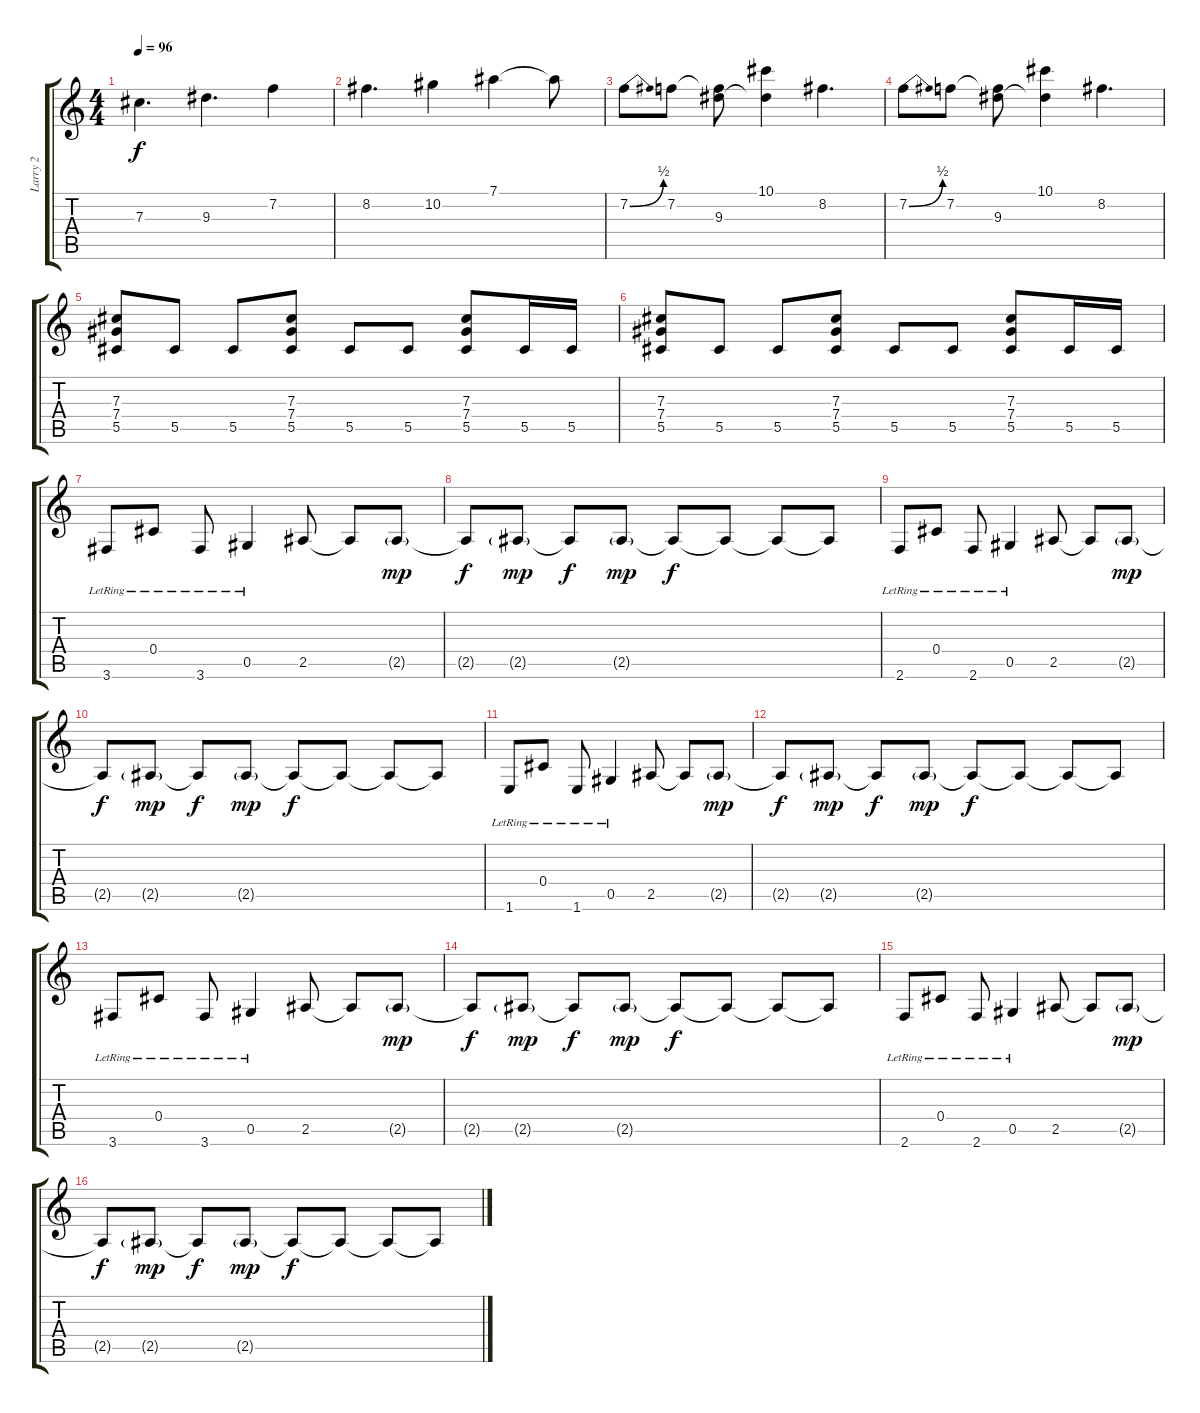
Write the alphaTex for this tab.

\track ("Larry 2" "Larry 2") {instrument electricguitarjazz}
\staff {score tabs}
\tuning (Eb4 Bb3 Gb3 Db3 Ab2 Eb2) {hide}
\ts (4 4)
\tempo 96
\clef g2
\ks c
7.3.4{d dy f} 9.3.4{d} 7.2.4 |
8.2.4{d} 10.2.4 7.1.4 7.1{t}.8 |
7.2{be (bend 0 0 60 2)}.8 7.2.8 (7.2{t} 9.3).8 (10.1 9.3{t}).4 8.2.4{d} |
7.2{be (bend 0 0 60 2)}.8 7.2.8 (7.2{t} 9.3).8 (10.1 9.3{t}).4 8.2.4{d} |
(7.3 7.4 5.5).8 5.5.8 5.5.8 (7.3 7.4 5.5).8 5.5.8 5.5.8 (7.3 7.4 5.5).8 5.5.16 5.5.16 |
(7.3 7.4 5.5).8 5.5.8 5.5.8 (7.3 7.4 5.5).8 5.5.8 5.5.8 (7.3 7.4 5.5).8 5.5.16 5.5.16 |
3.6{lr}.8{volume 12 instrument electricguitarjazz} 0.4{lr}.8 3.6{lr}.8 0.5{lr}.4 2.5.8 2.5{t}.8 2.5{g}.8{dy mp} |
2.5{t}.8{dy f} 2.5{g}.8{dy mp} 2.5{t}.8{dy f} 2.5{g}.8{dy mp} 2.5{t}.8{dy f} 2.5{t}.8 2.5{t}.8 2.5{t}.8 |
2.6{lr}.8 0.4{lr}.8 2.6{lr}.8 0.5{lr}.4 2.5.8 2.5{t}.8 2.5{g}.8{dy mp} |
2.5{t}.8{dy f} 2.5{g}.8{dy mp} 2.5{t}.8{dy f} 2.5{g}.8{dy mp} 2.5{t}.8{dy f} 2.5{t}.8 2.5{t}.8 2.5{t}.8 |
1.6{lr}.8 0.4{lr}.8 1.6{lr}.8 0.5{lr}.4 2.5.8 2.5{t}.8 2.5{g}.8{dy mp} |
2.5{t}.8{dy f} 2.5{g}.8{dy mp} 2.5{t}.8{dy f} 2.5{g}.8{dy mp} 2.5{t}.8{dy f} 2.5{t}.8 2.5{t}.8 2.5{t}.8 |
3.6{lr}.8 0.4{lr}.8 3.6{lr}.8 0.5{lr}.4 2.5.8 2.5{t}.8 2.5{g}.8{dy mp} |
2.5{t}.8{dy f} 2.5{g}.8{dy mp} 2.5{t}.8{dy f} 2.5{g}.8{dy mp} 2.5{t}.8{dy f} 2.5{t}.8 2.5{t}.8 2.5{t}.8 |
2.6{lr}.8 0.4{lr}.8 2.6{lr}.8 0.5{lr}.4 2.5.8 2.5{t}.8 2.5{g}.8{dy mp} |
2.5{t}.8{dy f} 2.5{g}.8{dy mp} 2.5{t}.8{dy f} 2.5{g}.8{dy mp} 2.5{t}.8{dy f} 2.5{t}.8 2.5{t}.8 2.5{t}.8
